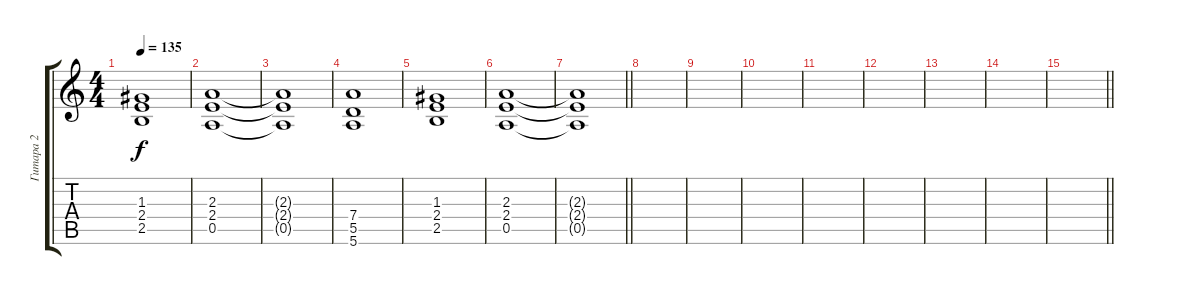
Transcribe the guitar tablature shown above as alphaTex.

\track ("Гитара 2" "Гитара 2") {instrument distortionguitar}
\staff {score tabs}
\tuning (E4 B3 G3 D3 A2 E2) {hide}
\ts (4 4)
\tempo 135
\clef g2
\ks c
(1.3 2.4 2.5).1{dy f} |
(2.3 2.4 0.5).1 |
(2.3{t} 2.4{t} 0.5{t}).1 |
(7.4 5.5 5.6).1 |
(1.3 2.4 2.5).1 |
(2.3 2.4 0.5).1 |
\barLineRight lightlight
(2.3{t} 2.4{t} 0.5{t}).1 |
|
|
|
|
|
|
|
\barLineRight lightlight
